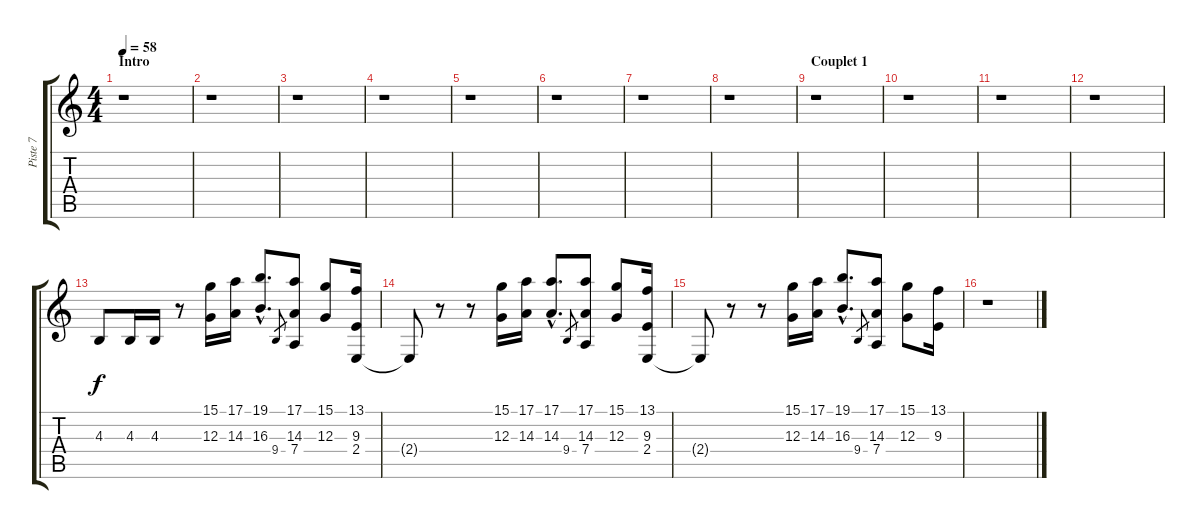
\track ("Piste 7" "Piste 7") {instrument xylophone}
\staff {score tabs}
\tuning (E4 B3 G3 D3 A2 E2) {hide}
\ts (4 4)
\section ("" "Intro")
\tempo 58
\clef g2
\ks c
r.1{dy f instrument xylophone} |
r.1 |
r.1 |
r.1 |
r.1 |
r.1 |
r.1 |
r.1 |
\section ("" "Couplet 1")
r.1 |
r.1 |
r.1 |
r.1 |
4.3.8 4.3.16 4.3.16 r.8 (15.1 12.3).16 (17.1 14.3).16 (19.1{hac} 16.3{hac}).8{d} 9.4.8{gr} (17.1 14.3 7.4).8 (15.1 12.3).8 (13.1 9.3 2.4).16 |
2.4{t}.8 r.8 r.8 (15.1 12.3).16 (17.1 14.3).16 (17.1{hac} 14.3{hac}).8{d} 9.4.8{gr} (17.1 14.3 7.4).8 (15.1 12.3).8 (13.1 9.3 2.4).16 |
2.4{t}.8 r.8 r.8 (15.1 12.3).16 (17.1 14.3).16 (19.1{hac} 16.3{hac}).8{d} 9.4.8{gr} (17.1 14.3 7.4).8 (15.1 12.3).8 (13.1 9.3).16 |
r.1
